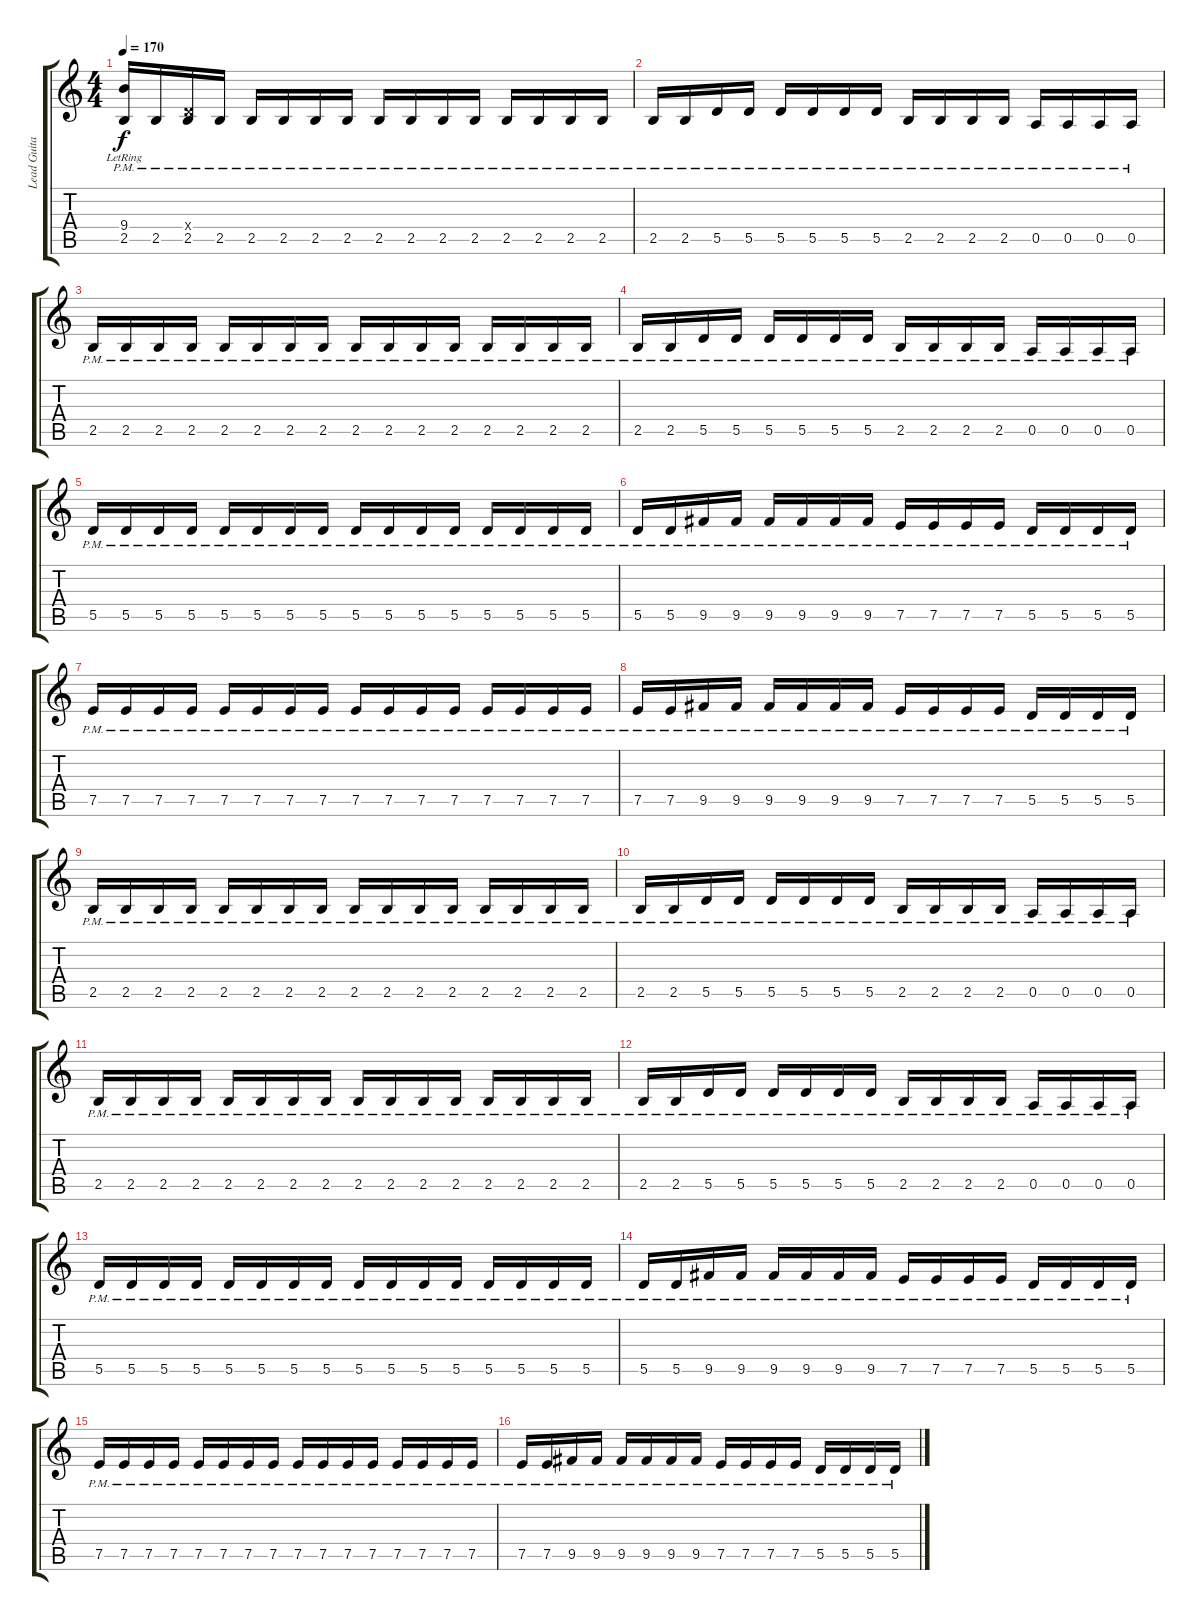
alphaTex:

\track ("Lead Guitar" "Lead Guita") {instrument distortionguitar}
\staff {score tabs}
\tuning (E4 B3 G3 D3 A2 E2) {hide}
\ts (4 4)
\tempo 170
\clef g2
\ks c
(9.4{lr} 2.5{pm}).16{dy f} 2.5{pm}.16 (0.4{x} 2.5{pm}).16 2.5{pm}.16 2.5{pm}.16 2.5{pm}.16 2.5{pm}.16 2.5{pm}.16 2.5{pm}.16 2.5{pm}.16 2.5{pm}.16 2.5{pm}.16 2.5{pm}.16 2.5{pm}.16 2.5{pm}.16 2.5{pm}.16 |
2.5{pm}.16 2.5{pm}.16 5.5{pm}.16 5.5{pm}.16 5.5{pm}.16 5.5{pm}.16 5.5{pm}.16 5.5{pm}.16 2.5{pm}.16 2.5{pm}.16 2.5{pm}.16 2.5{pm}.16 0.5{pm}.16 0.5{pm}.16 0.5{pm}.16 0.5{pm}.16 |
2.5{pm}.16 2.5{pm}.16 2.5{pm}.16 2.5{pm}.16 2.5{pm}.16 2.5{pm}.16 2.5{pm}.16 2.5{pm}.16 2.5{pm}.16 2.5{pm}.16 2.5{pm}.16 2.5{pm}.16 2.5{pm}.16 2.5{pm}.16 2.5{pm}.16 2.5{pm}.16 |
2.5{pm}.16 2.5{pm}.16 5.5{pm}.16 5.5{pm}.16 5.5{pm}.16 5.5{pm}.16 5.5{pm}.16 5.5{pm}.16 2.5{pm}.16 2.5{pm}.16 2.5{pm}.16 2.5{pm}.16 0.5{pm}.16 0.5{pm}.16 0.5{pm}.16 0.5{pm}.16 |
5.5{pm}.16 5.5{pm}.16 5.5{pm}.16 5.5{pm}.16 5.5{pm}.16 5.5{pm}.16 5.5{pm}.16 5.5{pm}.16 5.5{pm}.16 5.5{pm}.16 5.5{pm}.16 5.5{pm}.16 5.5{pm}.16 5.5{pm}.16 5.5{pm}.16 5.5{pm}.16 |
5.5{pm}.16 5.5{pm}.16 9.5{pm}.16 9.5{pm}.16 9.5{pm}.16 9.5{pm}.16 9.5{pm}.16 9.5{pm}.16 7.5{pm}.16 7.5{pm}.16 7.5{pm}.16 7.5{pm}.16 5.5{pm}.16 5.5{pm}.16 5.5{pm}.16 5.5{pm}.16 |
7.5{pm}.16 7.5{pm}.16 7.5{pm}.16 7.5{pm}.16 7.5{pm}.16 7.5{pm}.16 7.5{pm}.16 7.5{pm}.16 7.5{pm}.16 7.5{pm}.16 7.5{pm}.16 7.5{pm}.16 7.5{pm}.16 7.5{pm}.16 7.5{pm}.16 7.5{pm}.16 |
7.5{pm}.16 7.5{pm}.16 9.5{pm}.16 9.5{pm}.16 9.5{pm}.16 9.5{pm}.16 9.5{pm}.16 9.5{pm}.16 7.5{pm}.16 7.5{pm}.16 7.5{pm}.16 7.5{pm}.16 5.5{pm}.16 5.5{pm}.16 5.5{pm}.16 5.5{pm}.16 |
2.5{pm}.16 2.5{pm}.16 2.5{pm}.16 2.5{pm}.16 2.5{pm}.16 2.5{pm}.16 2.5{pm}.16 2.5{pm}.16 2.5{pm}.16 2.5{pm}.16 2.5{pm}.16 2.5{pm}.16 2.5{pm}.16 2.5{pm}.16 2.5{pm}.16 2.5{pm}.16 |
2.5{pm}.16 2.5{pm}.16 5.5{pm}.16 5.5{pm}.16 5.5{pm}.16 5.5{pm}.16 5.5{pm}.16 5.5{pm}.16 2.5{pm}.16 2.5{pm}.16 2.5{pm}.16 2.5{pm}.16 0.5{pm}.16 0.5{pm}.16 0.5{pm}.16 0.5{pm}.16 |
2.5{pm}.16 2.5{pm}.16 2.5{pm}.16 2.5{pm}.16 2.5{pm}.16 2.5{pm}.16 2.5{pm}.16 2.5{pm}.16 2.5{pm}.16 2.5{pm}.16 2.5{pm}.16 2.5{pm}.16 2.5{pm}.16 2.5{pm}.16 2.5{pm}.16 2.5{pm}.16 |
2.5{pm}.16 2.5{pm}.16 5.5{pm}.16 5.5{pm}.16 5.5{pm}.16 5.5{pm}.16 5.5{pm}.16 5.5{pm}.16 2.5{pm}.16 2.5{pm}.16 2.5{pm}.16 2.5{pm}.16 0.5{pm}.16 0.5{pm}.16 0.5{pm}.16 0.5{pm}.16 |
5.5{pm}.16 5.5{pm}.16 5.5{pm}.16 5.5{pm}.16 5.5{pm}.16 5.5{pm}.16 5.5{pm}.16 5.5{pm}.16 5.5{pm}.16 5.5{pm}.16 5.5{pm}.16 5.5{pm}.16 5.5{pm}.16 5.5{pm}.16 5.5{pm}.16 5.5{pm}.16 |
5.5{pm}.16 5.5{pm}.16 9.5{pm}.16 9.5{pm}.16 9.5{pm}.16 9.5{pm}.16 9.5{pm}.16 9.5{pm}.16 7.5{pm}.16 7.5{pm}.16 7.5{pm}.16 7.5{pm}.16 5.5{pm}.16 5.5{pm}.16 5.5{pm}.16 5.5{pm}.16 |
7.5{pm}.16 7.5{pm}.16 7.5{pm}.16 7.5{pm}.16 7.5{pm}.16 7.5{pm}.16 7.5{pm}.16 7.5{pm}.16 7.5{pm}.16 7.5{pm}.16 7.5{pm}.16 7.5{pm}.16 7.5{pm}.16 7.5{pm}.16 7.5{pm}.16 7.5{pm}.16 |
7.5{pm}.16 7.5{pm}.16 9.5{pm}.16 9.5{pm}.16 9.5{pm}.16 9.5{pm}.16 9.5{pm}.16 9.5{pm}.16 7.5{pm}.16 7.5{pm}.16 7.5{pm}.16 7.5{pm}.16 5.5{pm}.16 5.5{pm}.16 5.5{pm}.16 5.5{pm}.16
